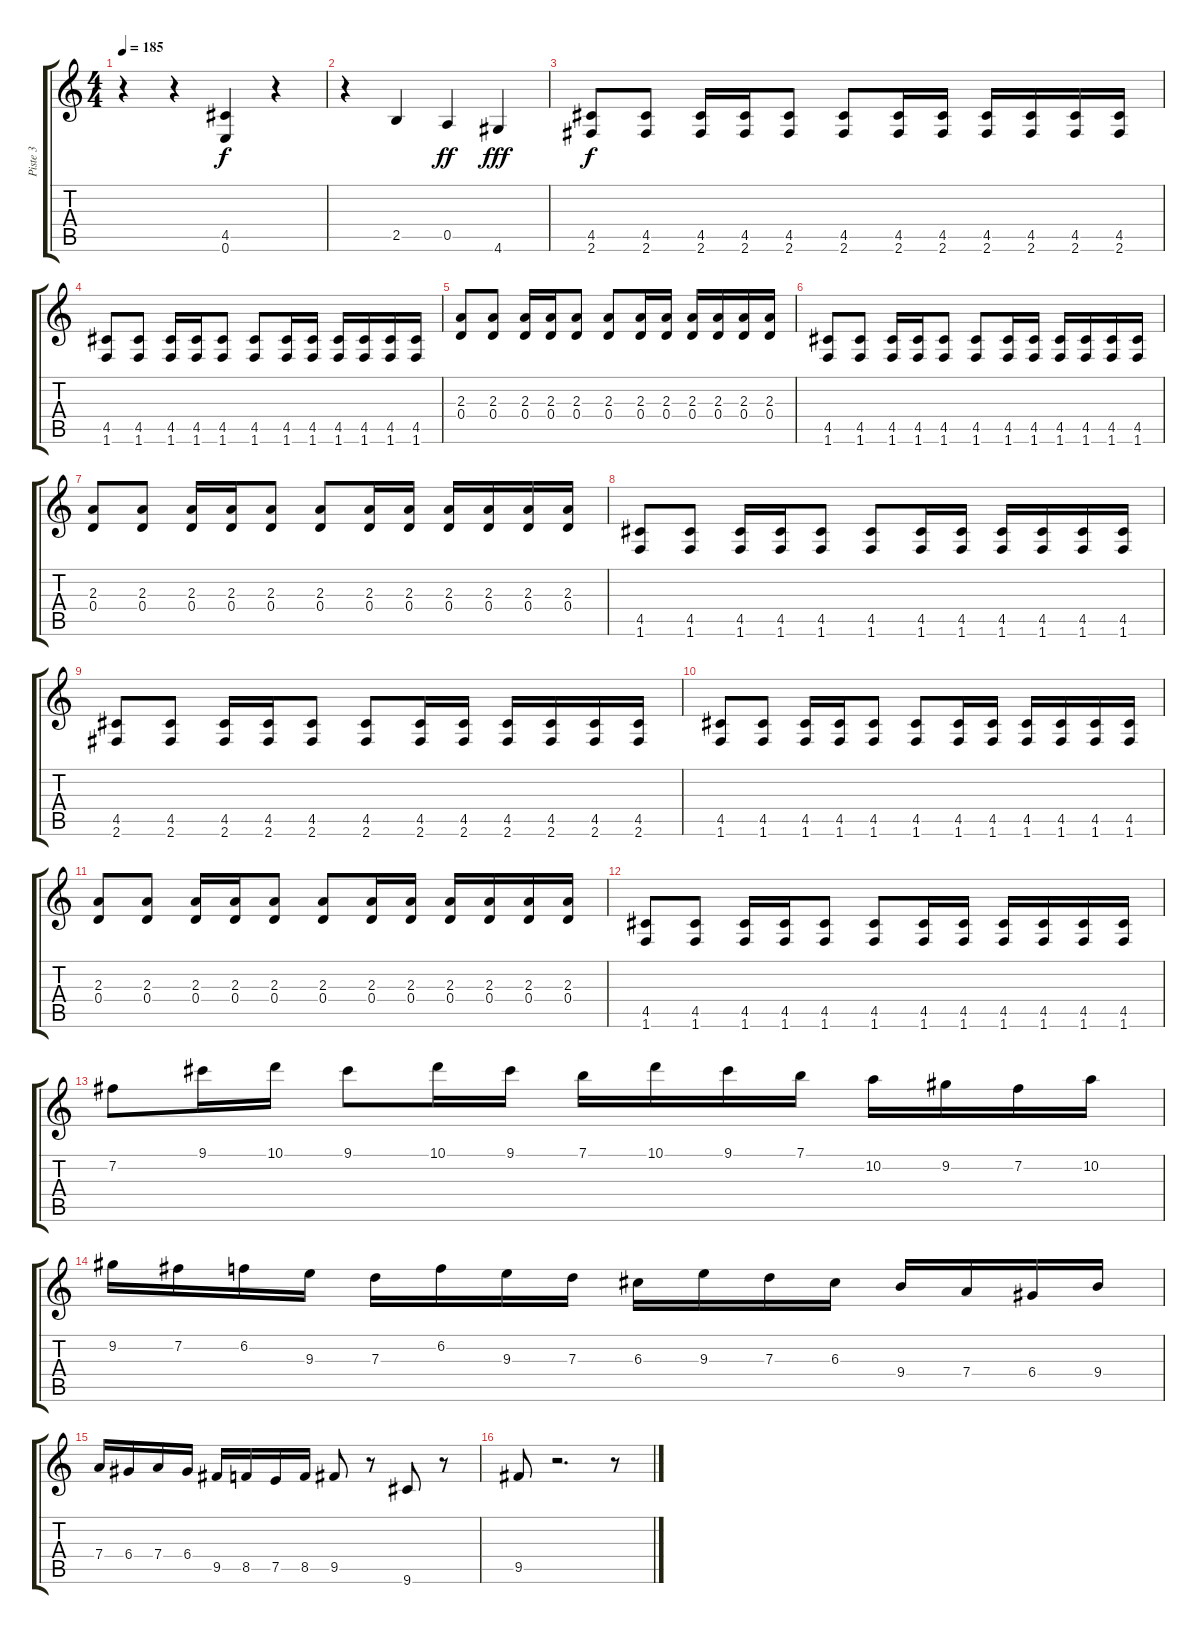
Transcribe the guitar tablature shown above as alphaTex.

\track ("Piste 3" "Piste 3") {instrument distortionguitar}
\staff {score tabs}
\tuning (E4 B3 G3 D3 A2 E2) {hide}
\ts (4 4)
\tempo 185
\clef g2
\ks c
r.4{dy f} r.4 (4.5 0.6).4 r.4 |
r.4 2.5.4 0.5.4{dy ff} 4.6.4{dy fff} |
(4.5 2.6).8{dy f} (4.5 2.6).8 (4.5 2.6).16 (4.5 2.6).16 (4.5 2.6).8 (4.5 2.6).8 (4.5 2.6).16 (4.5 2.6).16 (4.5 2.6).16 (4.5 2.6).16 (4.5 2.6).16 (4.5 2.6).16 |
(4.5 1.6).8 (4.5 1.6).8 (4.5 1.6).16 (4.5 1.6).16 (4.5 1.6).8 (4.5 1.6).8 (4.5 1.6).16 (4.5 1.6).16 (4.5 1.6).16 (4.5 1.6).16 (4.5 1.6).16 (4.5 1.6).16 |
(2.3 0.4).8 (2.3 0.4).8 (2.3 0.4).16 (2.3 0.4).16 (2.3 0.4).8 (2.3 0.4).8 (2.3 0.4).16 (2.3 0.4).16 (2.3 0.4).16 (2.3 0.4).16 (2.3 0.4).16 (2.3 0.4).16 |
(4.5 1.6).8 (4.5 1.6).8 (4.5 1.6).16 (4.5 1.6).16 (4.5 1.6).8 (4.5 1.6).8 (4.5 1.6).16 (4.5 1.6).16 (4.5 1.6).16 (4.5 1.6).16 (4.5 1.6).16 (4.5 1.6).16 |
(2.3 0.4).8 (2.3 0.4).8 (2.3 0.4).16 (2.3 0.4).16 (2.3 0.4).8 (2.3 0.4).8 (2.3 0.4).16 (2.3 0.4).16 (2.3 0.4).16 (2.3 0.4).16 (2.3 0.4).16 (2.3 0.4).16 |
(4.5 1.6).8 (4.5 1.6).8 (4.5 1.6).16 (4.5 1.6).16 (4.5 1.6).8 (4.5 1.6).8 (4.5 1.6).16 (4.5 1.6).16 (4.5 1.6).16 (4.5 1.6).16 (4.5 1.6).16 (4.5 1.6).16 |
(4.5 2.6).8 (4.5 2.6).8 (4.5 2.6).16 (4.5 2.6).16 (4.5 2.6).8 (4.5 2.6).8 (4.5 2.6).16 (4.5 2.6).16 (4.5 2.6).16 (4.5 2.6).16 (4.5 2.6).16 (4.5 2.6).16 |
(4.5 1.6).8 (4.5 1.6).8 (4.5 1.6).16 (4.5 1.6).16 (4.5 1.6).8 (4.5 1.6).8 (4.5 1.6).16 (4.5 1.6).16 (4.5 1.6).16 (4.5 1.6).16 (4.5 1.6).16 (4.5 1.6).16 |
(2.3 0.4).8 (2.3 0.4).8 (2.3 0.4).16 (2.3 0.4).16 (2.3 0.4).8 (2.3 0.4).8 (2.3 0.4).16 (2.3 0.4).16 (2.3 0.4).16 (2.3 0.4).16 (2.3 0.4).16 (2.3 0.4).16 |
(4.5 1.6).8 (4.5 1.6).8 (4.5 1.6).16 (4.5 1.6).16 (4.5 1.6).8 (4.5 1.6).8 (4.5 1.6).16 (4.5 1.6).16 (4.5 1.6).16 (4.5 1.6).16 (4.5 1.6).16 (4.5 1.6).16 |
7.2.8 9.1.16 10.1.16 9.1.8 10.1.16 9.1.16 7.1.16 10.1.16 9.1.16 7.1.16 10.2.16 9.2.16 7.2.16 10.2.16 |
9.2.16 7.2.16 6.2.16 9.3.16 7.3.16 6.2.16 9.3.16 7.3.16 6.3.16 9.3.16 7.3.16 6.3.16 9.4.16 7.4.16 6.4.16 9.4.16 |
7.4.16 6.4.16 7.4.16 6.4.16 9.5.16 8.5.16 7.5.16 8.5.16 9.5.8 r.8 9.6.8 r.8 |
9.5.8 r.2{d} r.8
